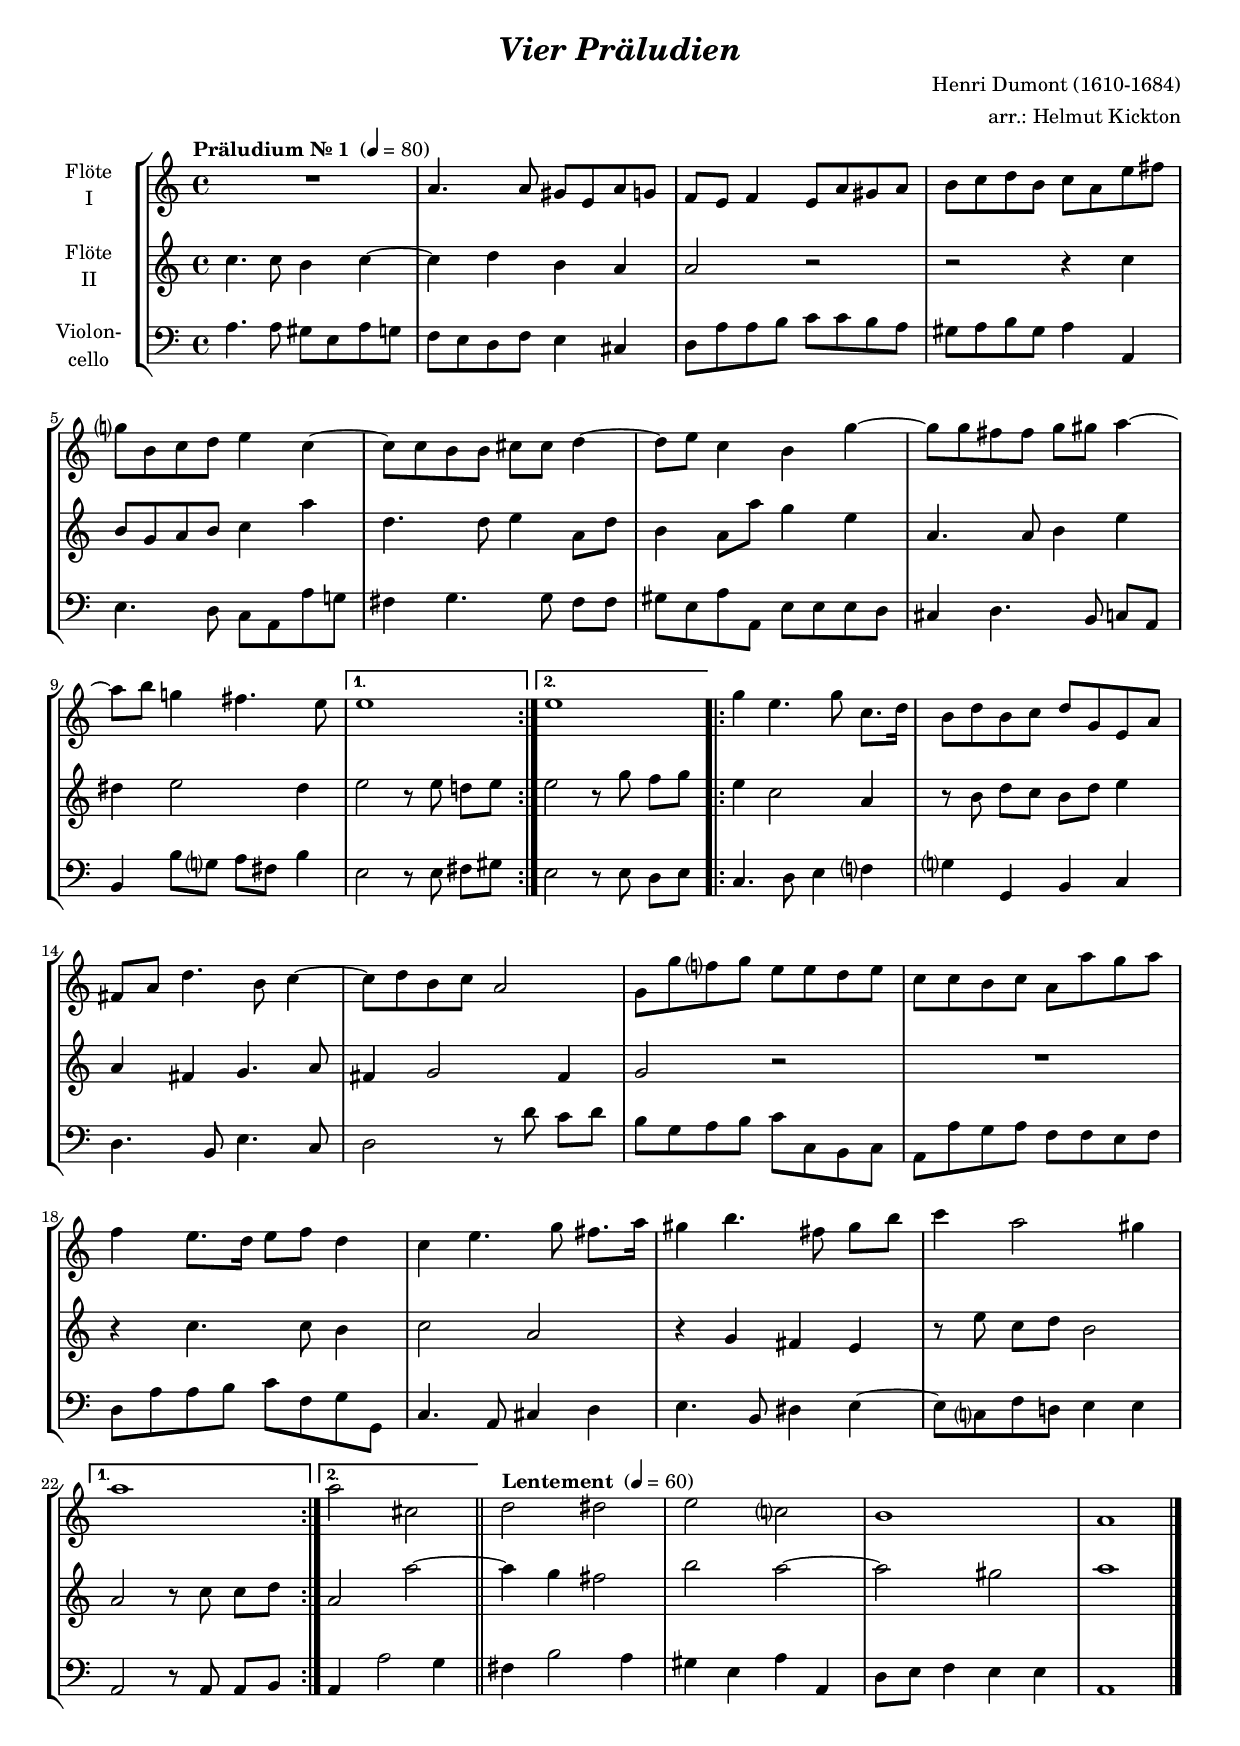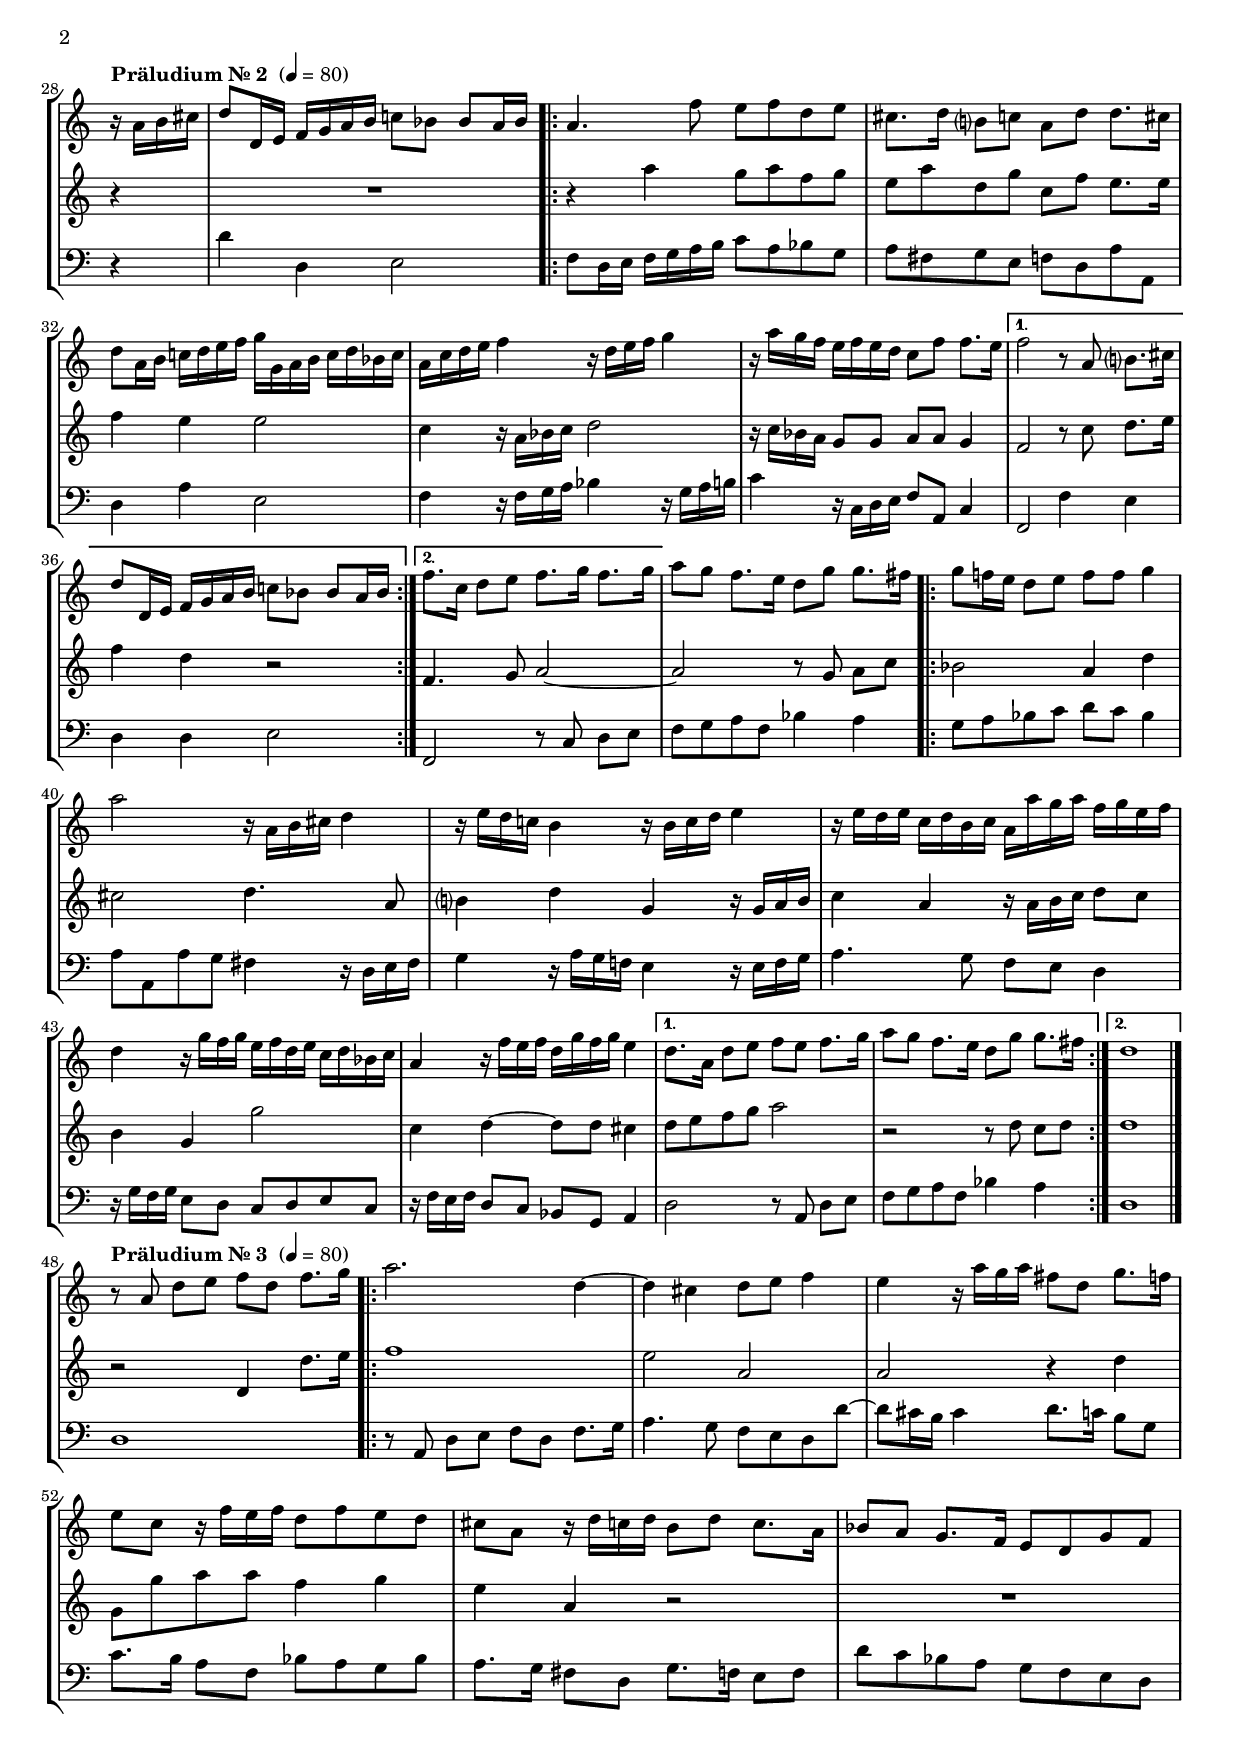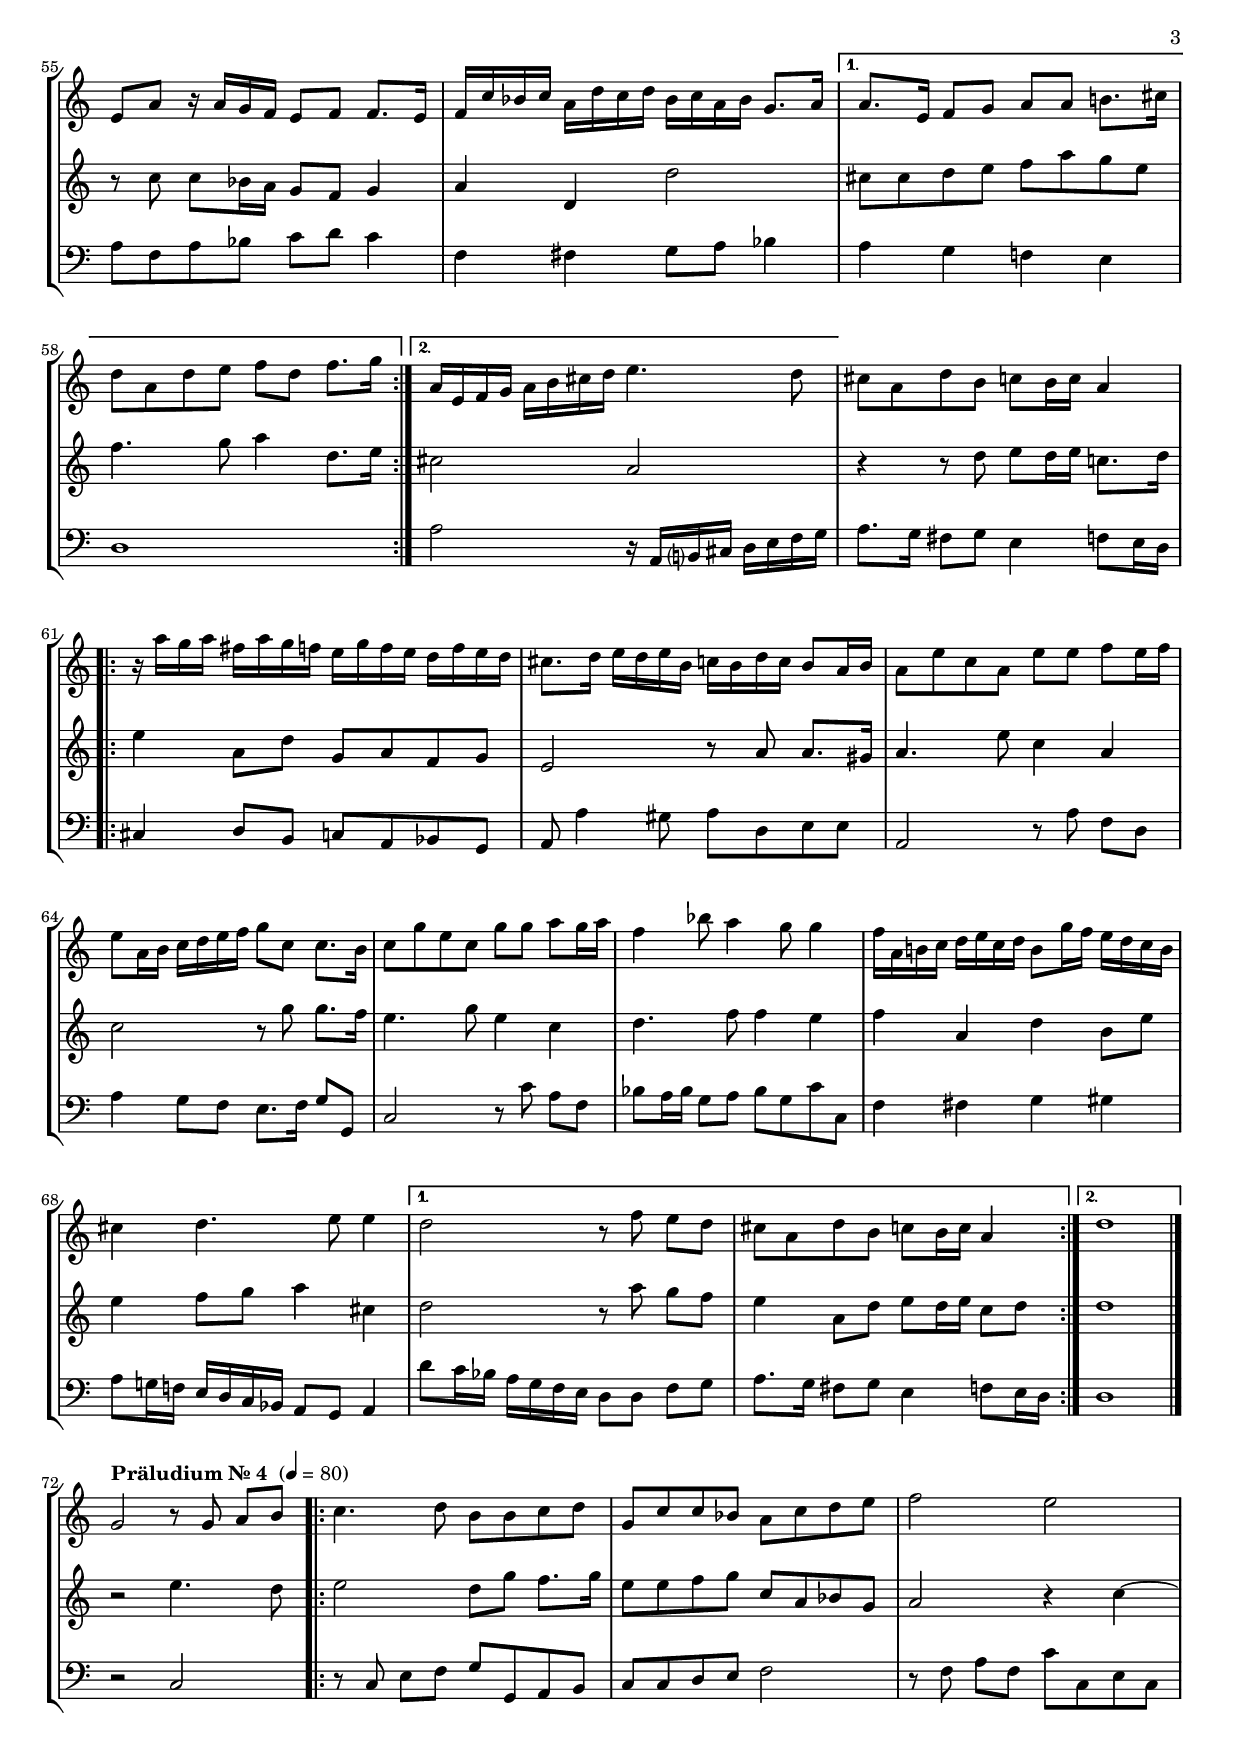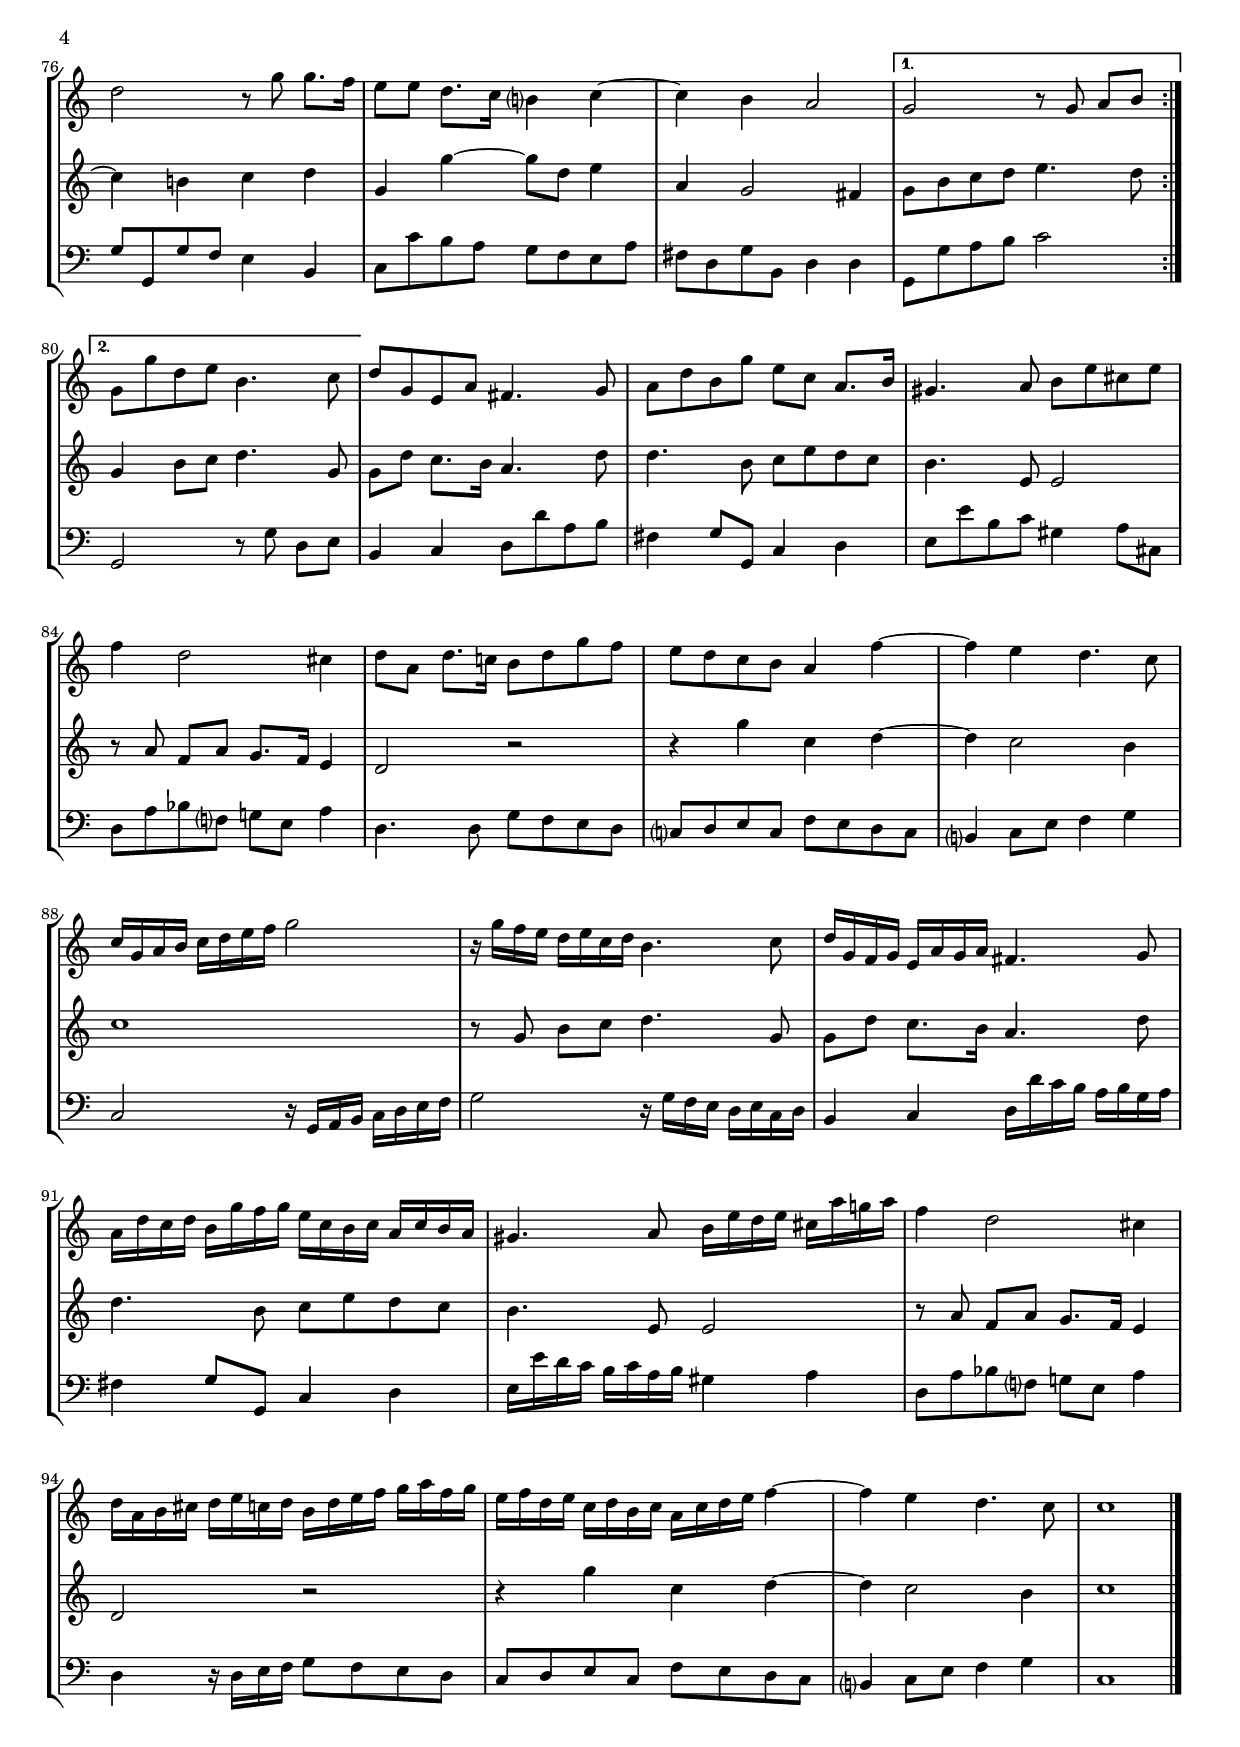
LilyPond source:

\version "2.18.2"
\include "deutsch.ly"

#(set-global-staff-size 17.4)

\header {
  title     = \markup \bold \italic "Vier Präludien"
  composer  = "Henri Dumont (1610-1684)"
  arranger  = "arr.: Helmut Kickton"
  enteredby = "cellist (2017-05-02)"
%  piece     = ""
}

voiceconsts = {
  \key a \minor
  \time 4/4
%  \numericTimeSignature
  \compressFullBarRests
  % Set default beaming for all staves
%  \set Timing.beamExceptions = #'()
%  \set Timing.baseMoment     = #(ly:make-moment 1 4)
%  \set Timing.beatStructure  = #'(1 1 1)
}

mifl = "flute"
mist = "string ensemble 1"
miba = "bassoon"
%miba = "harpsichord"
milo = "drawbar organ"

introa = {        \tempo "Präludium Nr. 1 " 4=80 }
introb = { \break \tempo "Präludium Nr. 2 " 4=80 }
introc = { \break \tempo "Präludium Nr. 3 " 4=80 }
introd = { \break \tempo "Präludium Nr. 4 " 4=80 }

lentement = { \bar "||" \tempo "Lentement " 4=60 }

va = \relative c'' {
  \voiceconsts
  \clef "treble"

  \introa
  \repeat volta 2 {
    R1
    a4. a8 gis e a g
    f e f4 e8 a gis a
    h c d h c a e' fis

    g? h, c d e4 c~
    c8 c h h cis cis d4~
    d8 e c4 h g'~
    g8 g fis fis g gis a4~
    a8 h g!4 fis4. e8
  }
  \alternative {
    { e1 }
    { e }
  }
  
  \repeat volta 2 {
    g4 e4. g8 c,8. d16
    h8 d h c d g, e a
    fis a d4. h8 c4~
    c8 d h c a2

    g8 g' f? g e e d e
    c c h c a a' g a
    f4 e8. d16 e8 f d4
    c e4. g8 fis8. a16
    gis4 h4. fis8 gis[ h]
    c4 a2 gis4
  }
  \alternative {
    { a1 }
    { a2 cis, }
  } \lentement

  d dis
  e c?
  h1
  a \bar "|."

  \introb
  \partial 4 r16 a h cis
  d8 d,16 e f g a h c!8 b b a16 b
  \repeat volta 2 {
    a4. f'8 e f d e
    cis8. d16 h?8 c a d d8. cis16

    d8 a16 h c! d e f g g, a h c d b c
    a c d e f4 r16 d e f g4
    r16 a g f e f e d c8 f f8. e16
  }
  \alternative {
    { f2 r8 a, h?8. cis16 | d8 d,16 e f g a h c!8 b b a16 b }
    { f'8. c16 d8 e f8. g16 f8. g16 }
  }
  a8 g f8. e16 d8 g g8. fis16
  
  \repeat volta 2 {
    g8 f!16 e d8 e f f g4

    a2 r16 a, h cis d4
    r16 e d c! h4 r16 h c d e4
    r16 e d e c d h c a a' g a f g e f

    d4 r16 g f g e f d e c d b c
    a4 r16 f' e f d g f g e4
  }
  \alternative {
    { d8. a16 d8 e f e f8. g16 | a8 g f8. e16 d8 g g8. fis16 }
    { d1 }
  } \bar "|."  

  \introc
  r8 a d[ e] f d f8. g16
  \repeat volta 2 {
    a2. d,4~
    d cis d8 e f4
    e r16 a g a fis8 d g8. f16

    e8 c r16 f e f d8 f e d
    cis a r16 d c d h8 d c8. a16
    b8 a g8. f16 e8 d g f
    e a r16 a g f e8 f f8. e16

    f c' b c a d c d b c a b g8. a16
  }
  \alternative {
    { a8. e16 f8 g a a h!8. cis16 | d8 a d e f d f8. g16 }
    { a, e f g a h cis d e4. d8 }
  }
  cis a d h c h16 c a4
  
  \repeat volta 2 {
    r16 a' g a fis a g f e g f e d f e d
    cis8. d16 e d e h c h d c h8 a16 h

    a8 e' c a e' e f e16 f
    e8 a,16 h c d e f g8 c, c8. h16
    c8 g' e c g' g a g16 a
    f4 b8 a4 g8 g4

    f16 a, h! c d e c d h8 g'16 f e d c h
    cis4 d4. e8 e4
  }
  \alternative {
    { d2 r8 f e[ d] | cis a d h c h16 c a4 }
    { d1 }
  } \bar "|."
  
  \introd
  g,2 r8 g a[ h]
  \repeat volta 2 {
    c4. d8 h h c d
    g, c c b a c d e
    f2 e
    d r8 g g8. f16

    e8 e d8. c16 h?4 c~
    c h a2
  }
  \alternative {
    { g r8 g a[ h] }
    { g g' d e h4. c8 }
  }
  d g, e a fis4. g8

  a d h g' e c a8. h16
  gis4. a8 h e cis e
  f4 d2 cis4
  d8 a d8. c!16 h8 d g f
  e d c h a4 f'~

  f e d4. c8
  c16 g a h c d e f g2
  r16 g f e d e c d h4. c8

  d16 g, f g e a g a fis4. g8
  a16 d c d h g' f g e c h c a c h a
  gis4. a8 h16 e d e cis a' g! a

  f4 d2 cis4
  d16 a h cis d e c d h d e f g a f g
  e f d e c d h c a c d e f4~
  f e d4. c8
  c1 \bar "|."
}

vb = \relative c'' {
  \voiceconsts
  \clef "treble"

  \introa
  \repeat volta 2 {
    c4. c8 h4 c~
    c d h a
    a2 r
    r r4 c

    h8 g a h c4 a'
    d,4. d8 e4 a,8 d
    h4 a8 a' g4 e
    a,4. a8 h4 e
    dis e2 dis4
  }
  \alternative {
    { e2 r8 e d![ e] }
    { e2 r8 g f[ g] }
  }
  
  \repeat volta 2 {
    e4 c2 a4
    r8 h d[ c] h d e4
    a, fis g4. a8
    fis4 g2 fis4

    g2 r
    R1
    r4 c4. c8 h4
    c2 a
    r4 g fis e
    r8 e' c[ d] h2
  }
  \alternative {
    { a r8 c c[ d] }
    { a2 a'~ }
  } \lentement

  a4 g fis2
  h a~
  a gis
  a1 \bar "|."

  \introb
  \partial 4 r4
  R1
  \repeat volta 2 {
    r4 a g8 a f g
    e a d, g c, f e8. e16

    f4 e e2
    c4 r16 a b c d2
    r16 c b a g8 g a a g4
  }
  \alternative {
    { f2 r8 c' d8. e16 | f4 d r2 }
    { f,4. g8 a2~ }
  }
  a r8 g a[ c]
  
  \repeat volta 2 {
    b2 a4 d

    cis2 d4. a8
    h?4 d g, r16 g a h
    c4 a r16 a h c d8 c

    h4 g g'2
    c,4 d~ d8 d cis4
  }
  \alternative {
    { d8 e f g a2 | r r8 d, c[ d] }
    { d1 }
  } \bar "|."  

  \introc
  r2 d,4 d'8. e16
  \repeat volta 2 {
    f1
    e2 a,
    a r4 d

    g,8 g' a a f4 g
    e a, r2
    R1
    r8 c c b16 a g8 f g4

    a d, d'2
  }
  \alternative {
    { cis8 cis d e f a g e | f4. g8 a4 d,8. e16 }
    { cis2 a }
  }
  
  r4 r8 d e d16 e c!8. d16
  \repeat volta 2 {
    e4 a,8 d g, a f g
    e2 r8 a a8. gis16

    a4. e'8 c4 a
    c2 r8 g' g8. f16
    e4. g8 e4 c
    d4. f8 f4 e

    f a, d h8 e
    e4 f8 g a4 cis,
  }
  \alternative {
    { d2 r8 a' g[ f] | e4 a,8 d e d16 e c8 d }
    { d1 }
  } \bar "|."
  
  \introd
  r2 e4. d8
  \repeat volta 2 {
    e2 d8 g f8. g16
    e8 e f g c, a b g
    a2 r4 c~
    c h! c d

    g, g'~ g8 d e4
    a, g2 fis4
  }
  \alternative {
    { g8 h c d e4. d8 }
    { g,4 h8 c d4. g,8 }
  }
  g d' c8. h16 a4. d8

  d4. h8 c e d c
  h4. e,8 e2
  r8 a f[ a] g8. f16 e4
  d2 r
  r4 g' c, d~

  d c2 h4
  c1
  r8 g h[ c] d4. g,8

  g d' c8. h16 a4. d8
  d4. h8 c e d c
  h4. e,8 e2

  r8 a f[ a] g8. f16 e4
  d2 r
  r4 g' c, d~
  d c2 h4
  c1 \bar "|."
}

vc = \relative c' {
  \voiceconsts
  \clef "bass"

  \introa
  \repeat volta 2 {
    a4. a8 gis e a g
    f e d f e4 cis
    d8 a' a h c c h a
    gis a h gis a4 a,

    e'4. d8 c a a' g!
    fis4 g4. g8 fis[ fis]
    gis e a a, e' e e d
    cis4 d4. h8 c![ a]
    h4 h'8 g? a fis h4
  }
  \alternative {
    { e,2 r8 e fis[ gis] }
    { e2 r8 e d[ e ] }
  }
  
  \repeat volta 2 {
    c4. d8 e4 f?
    g? g, h c
    d4. h8 e4. c8
    d2 r8 d' c[ d]

    h g a h c c, h c
    a a' g a f f e f
    d a' a h c f, g g,
    c4. a8 cis4 d
    e4. h8 dis4 e~
    e8 c? f d! e4 e
  }
  \alternative {
    { a,2 r8 a a[ h] }
    { a4 a'2 g4 }
  } \lentement

  fis h2 a4
  gis e a a,
  d8 e f4 e e
  a,1 \bar "|."

  \introb
  \partial 4 r4
  d' d, e2
  \repeat volta 2 {
    f8 d16 e f g a h c8 a b g
    a fis g e f d a' a,

    d4 a' e2
    f4 r16 f g a b4 r16 g a h
    c4 r16 c, d e f8 a, c4
  }
  \alternative {
    { f,2 f'4 e | d d e2 }
    { f, r8 c' d[ e] }
  }
  f g a f b4 a
  
  \repeat volta 2 {
    g8 a b c d c b4

    a8 a, a' g fis4 r16 d e fis
    g4 r16 a g f! e4 r16 e f g
    a4. g8 f e d4

    r16 g f g e8 d c d e c
    r16 f e f d8 c b g a4
  }
  \alternative {
    { d2 r8 a d[ e] | f g a f b4 a }
    { d,1 }
  } \bar "|."  

  \introc
  d
  \repeat volta 2 {
    r8 a d[ e] f d f8. g16
    a4. g8 f e d d'~
    d cis16 h cis4 d8. c16 h8 g

    c8. h16 a8 f b a g b
    a8. g16 fis8 d g8. f16 e8 f
    d' c b a g f e d
    a' f a b c d c4

    f, fis g8 a b4
  }
  \alternative {
    { a g f! e | d1 }
    { a'2 r16 a, h? cis d e f g }
  }

  a8. g16 fis8 g e4 f8 e16 d
  \repeat volta 2 {
    cis4 d8 h c a b g
    a a'4 gis8 a d, e e

    a,2 r8 a' f[ d]
    a'4 g8 f e8. f16 g8 g,
    c2 r8 c' a[ f]
    b a16 b g8 a b g c c,

    f4 fis g gis
    a8 g!16 f! e d c b a8 g a4
  }
  \alternative {
    { d'8 c16 b a g f e d8 d f[ g] | a8. g16 fis8 g e4 f8 e16 d }
    { d1 }
  } \bar "|."
  
  \introd
  r2 c
  \repeat volta 2 {
    r8 c e[ f] g g, a h
    c c d e f2
    r8 f a[ f] c' c, e c
    g' g, g' f e4 h

    c8 c' h a g f e a
    fis d g h, d4 d
  }
  \alternative {
    { g,8 g' a h c2 }
    { g, r8 g' d[ e] }
  }
  h4 c d8 d' a h

  fis4 g8 g, c4 d
  e8 e' h c gis4 a8 cis,
  d a' b f? g! e a4
  d,4. d8 g f e d
  c? d e c f e d c

  h?4 c8 e f4 g
  c,2 r16 g a h c d e f
  g2 r16 g f e d e c d

  h4 c d16 d' c h a h g a
  fis4 g8 g, c4 d
  e16 e' d c h c a h gis4 a

  d,8 a' b f? g! e a4
  d, r16 d e f g8 f e d
  c d e c f e d c
  h?4 c8 e f4 g
  c,1\bar "|."
}


music = \new StaffGroup <<
      \new Staff {
	\set Staff.midiInstrument = \mifl
	\set Staff.instrumentName = \markup \center-column { "Flöte" "I" }
	\transpose a a { \va }
      }

      \new Staff {
	\set Staff.midiInstrument = \mifl
	\set Staff.instrumentName = \markup \center-column { "Flöte" "II" }
	\transpose a a { \vb }
      }

      \new Staff {
	\set Staff.midiInstrument = \miba
	\set Staff.instrumentName = \markup \center-column { "Violon-" "cello" }
	\transpose a a { \vc }
      }
>>

\book {
  \score {
    \music
    \layout {}
  }

  \score {
    \unfoldRepeats \music

    \midi {
      \context {
        \Score
      }
    }
  }
}
